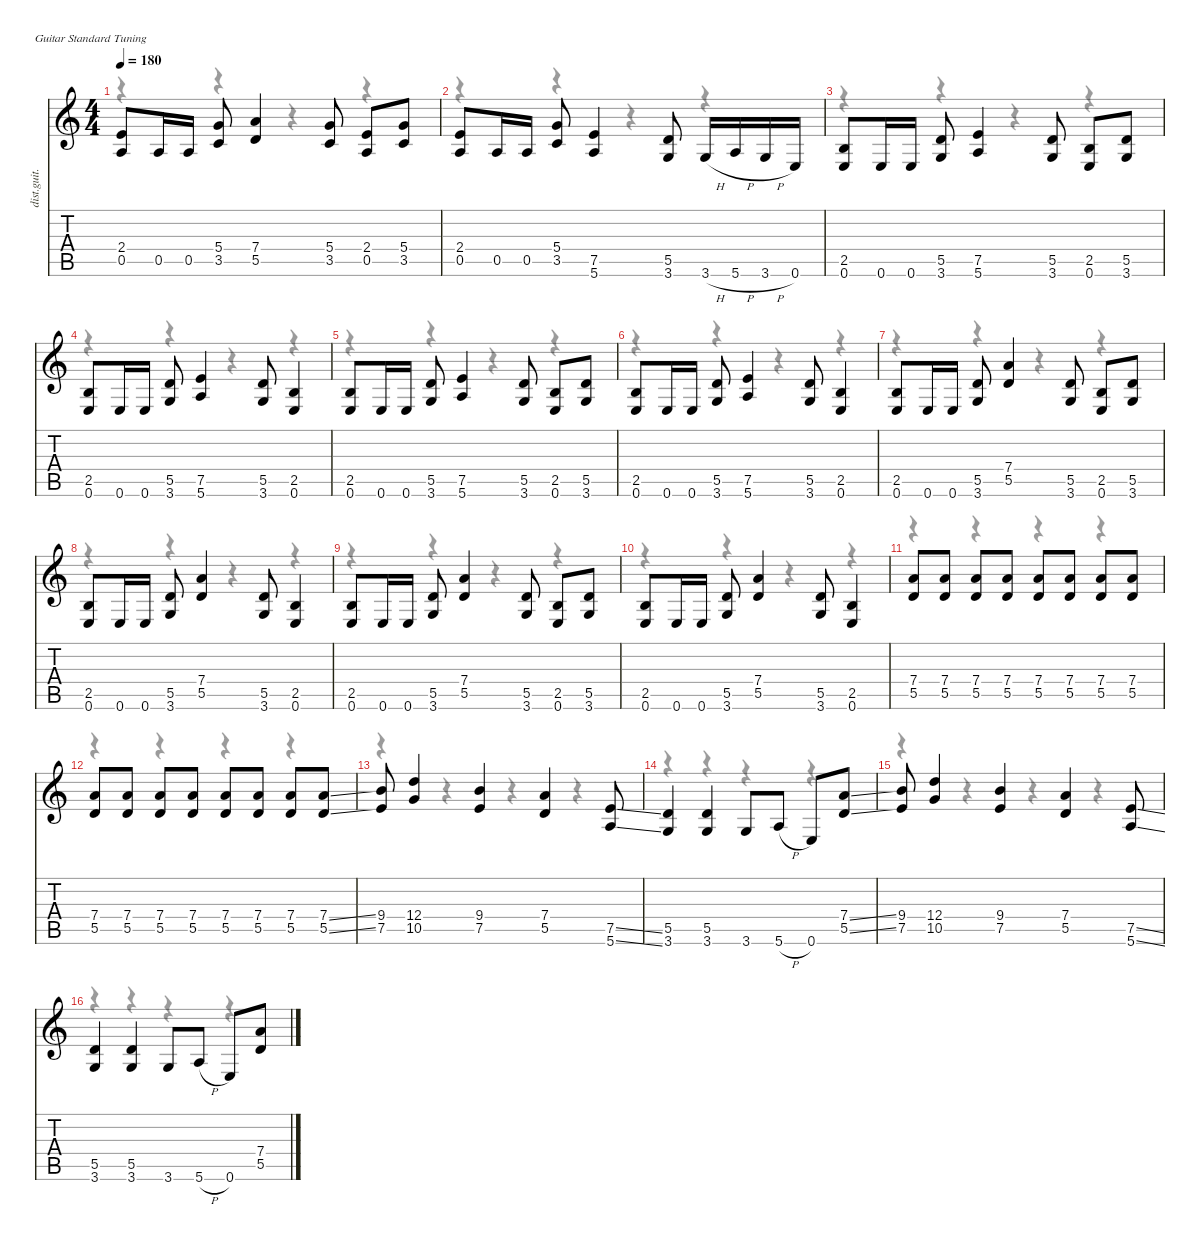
\defaultSystemsLayout 4
\hideDynamics
\bracketExtendMode nobrackets
\otherSystemsTrackNameOrientation horizontal
\track ("guitar" "dist.guit.") {instrument distortionguitar}
\staff {score tabs}
\tuning (E4 B3 G3 D3 A2 E2)
\voice
\ts (4 4)
\tempo 180
\clef g2
\ks c
(2.4 0.5).8{dy f beam Up} 0.5.16{beam Up} 0.5.16{beam Up} (5.4 3.5).8{beam Up} (7.4 5.5).4{beam Up} (5.4 3.5).8{beam Up} (2.4 0.5).8{beam Up} (5.4 3.5).8{beam Up} |
(2.4 0.5).8{beam Up} 0.5.16{beam Up} 0.5.16{beam Up} (5.4 3.5).8{beam Up} (7.5 5.6).4{beam Up} (5.5 3.6).8{beam Up} 3.6{h}.16{beam Up} 5.6{h}.16{beam Up} 3.6{h}.16{beam Up} 0.6.16{beam Up} |
(2.5 0.6).8{beam Up} 0.6.16{beam Up} 0.6.16{beam Up} (5.5 3.6).8{beam Up} (7.5 5.6).4{beam Up} (5.5 3.6).8{beam Up} (2.5 0.6).8{beam Up} (5.5 3.6).8{beam Up} |
(2.5 0.6).8{beam Up} 0.6.16{beam Up} 0.6.16{beam Up} (5.5 3.6).8{beam Up} (7.5 5.6).4{beam Up} (5.5 3.6).8{beam Up} (2.5 0.6).4{beam Up} |
(2.5 0.6).8{beam Up} 0.6.16{beam Up} 0.6.16{beam Up} (5.5 3.6).8{beam Up} (7.5 5.6).4{beam Up} (5.5 3.6).8{beam Up} (2.5 0.6).8{beam Up} (5.5 3.6).8{beam Up} |
(2.5 0.6).8{beam Up} 0.6.16{beam Up} 0.6.16{beam Up} (5.5 3.6).8{beam Up} (7.5 5.6).4{beam Up} (5.5 3.6).8{beam Up} (2.5 0.6).4{beam Up} |
(2.5 0.6).8{beam Up} 0.6.16{beam Up} 0.6.16{beam Up} (5.5 3.6).8{beam Up} (7.4 5.5).4{beam Up} (5.5 3.6).8{beam Up} (2.5 0.6).8{beam Up} (5.5 3.6).8{beam Up} |
(2.5 0.6).8{beam Up} 0.6.16{beam Up} 0.6.16{beam Up} (5.5 3.6).8{beam Up} (7.4 5.5).4{beam Up} (5.5 3.6).8{beam Up} (2.5 0.6).4{beam Up} |
(2.5 0.6).8{beam Up} 0.6.16{beam Up} 0.6.16{beam Up} (5.5 3.6).8{beam Up} (7.4 5.5).4{beam Up} (5.5 3.6).8{beam Up} (2.5 0.6).8{beam Up} (5.5 3.6).8{beam Up} |
(2.5 0.6).8{beam Up} 0.6.16{beam Up} 0.6.16{beam Up} (5.5 3.6).8{beam Up} (7.4 5.5).4{beam Up} (5.5 3.6).8{beam Up} (2.5 0.6).4{beam Up} |
(7.4 5.5).8{beam Up} (7.4 5.5).8{beam Up} (7.4 5.5).8{beam Up} (7.4 5.5).8{beam Up} (7.4 5.5).8{beam Up} (7.4 5.5).8{beam Up} (7.4 5.5).8{beam Up} (7.4 5.5).8{beam Up} |
(7.4 5.5).8{beam Up} (7.4 5.5).8{beam Up} (7.4 5.5).8{beam Up} (7.4 5.5).8{beam Up} (7.4 5.5).8{beam Up} (7.4 5.5).8{beam Up} (7.4 5.5).8{beam Up} (7.4{ss} 5.5{ss}).8{beam Up} |
(9.4 7.5).8{beam Up} (12.4 10.5).4{beam Up} (9.4 7.5).4{beam Up} (7.4 5.5).4{beam Up} (7.5{ss} 5.6{ss}).8{beam Up} |
(5.5 3.6).4{beam Up} (5.5 3.6).4{beam Up} 3.6.8{beam Up} 5.6{h}.8{beam Up} 0.6.8{beam Up} (7.4{ss} 5.5{ss}).8{beam Up} |
(9.4 7.5).8{beam Up} (12.4 10.5).4{beam Up} (9.4 7.5).4{beam Up} (7.4 5.5).4{beam Up} (7.5{ss} 5.6{ss}).8{beam Up} |
(5.5 3.6).4{beam Up} (5.5 3.6).4{beam Up} 3.6.8{beam Up} 5.6{h}.8{beam Up} 0.6.8{beam Up} (7.4{ss} 5.5{ss}).8{beam Up}
\voice
\clef g2
\ottava regular
\simile none
\ks c
r.4{dy mf beam Down} r.4{beam Down} r.4{beam Down} r.4{beam Down} |
r.4{beam Down} r.4{beam Down} r.4{beam Down} r.4{beam Down} |
r.4{beam Down} r.4{beam Down} r.4{beam Down} r.4{beam Down} |
r.4{beam Down} r.4{beam Down} r.4{beam Down} r.4{beam Down} |
r.4{beam Down} r.4{beam Down} r.4{beam Down} r.4{beam Down} |
r.4{beam Down} r.4{beam Down} r.4{beam Down} r.4{beam Down} |
r.4{beam Down} r.4{beam Down} r.4{beam Down} r.4{beam Down} |
r.4{beam Down} r.4{beam Down} r.4{beam Down} r.4{beam Down} |
r.4{beam Down} r.4{beam Down} r.4{beam Down} r.4{beam Down} |
r.4{beam Down} r.4{beam Down} r.4{beam Down} r.4{beam Down} |
r.4{beam Down} r.4{beam Down} r.4{beam Down} r.4{beam Down} |
r.4{beam Down} r.4{beam Down} r.4{beam Down} r.4{beam Down} |
r.4{beam Down} r.4{beam Down} r.4{beam Down} r.4{beam Down} |
r.4{beam Down} r.4{beam Down} r.4{beam Down} r.4{beam Down} |
r.4{beam Down} r.4{beam Down} r.4{beam Down} r.4{beam Down} |
r.4{beam Down} r.4{beam Down} r.4{beam Down} r.4{beam Down}
